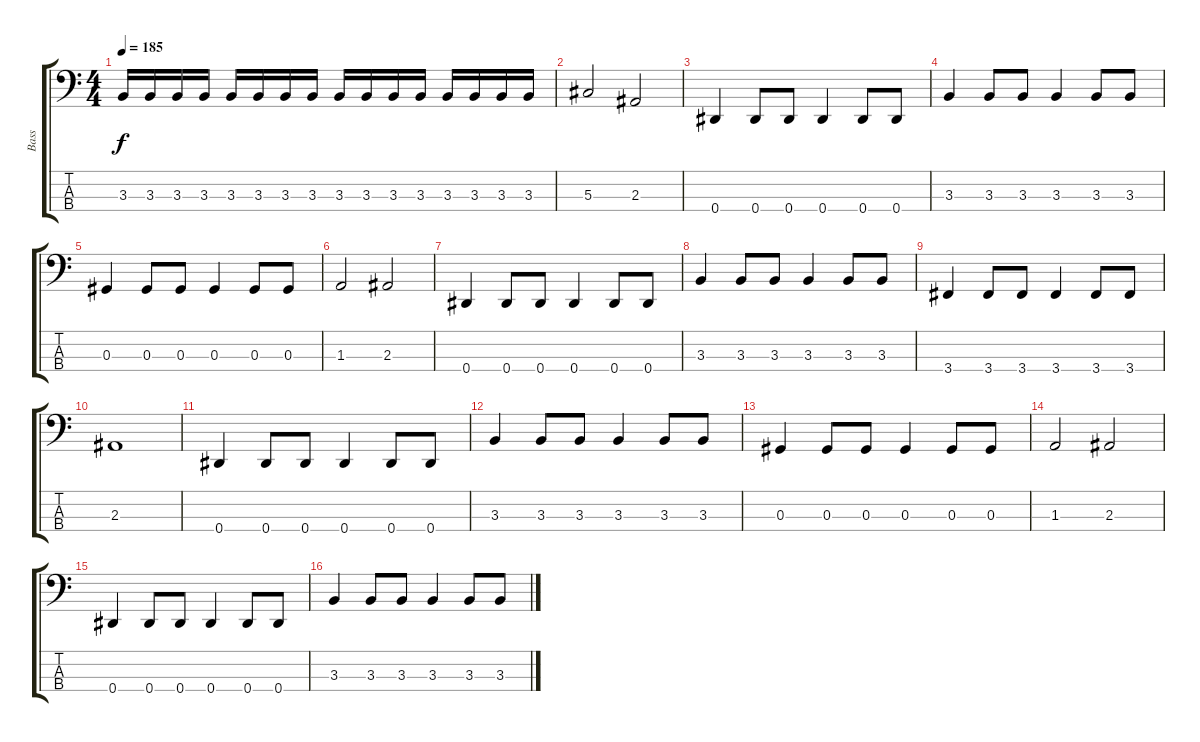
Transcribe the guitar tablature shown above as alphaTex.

\track ("Bass" "Bass") {instrument electricbasspick}
\staff {score tabs}
\tuning (Gb2 Db2 Ab1 Eb1) {hide}
\ts (4 4)
\tempo 185
\clef f4
\ks c
3.3.16{dy f} 3.3.16 3.3.16 3.3.16 3.3.16 3.3.16 3.3.16 3.3.16 3.3.16 3.3.16 3.3.16 3.3.16 3.3.16 3.3.16 3.3.16 3.3.16 |
5.3.2 2.3.2 |
0.4.4 0.4.8 0.4.8 0.4.4 0.4.8 0.4.8 |
3.3.4 3.3.8 3.3.8 3.3.4 3.3.8 3.3.8 |
0.3.4 0.3.8 0.3.8 0.3.4 0.3.8 0.3.8 |
1.3.2 2.3.2 |
0.4.4 0.4.8 0.4.8 0.4.4 0.4.8 0.4.8 |
3.3.4 3.3.8 3.3.8 3.3.4 3.3.8 3.3.8 |
3.4.4 3.4.8 3.4.8 3.4.4 3.4.8 3.4.8 |
2.3.1 |
0.4.4 0.4.8 0.4.8 0.4.4 0.4.8 0.4.8 |
3.3.4 3.3.8 3.3.8 3.3.4 3.3.8 3.3.8 |
0.3.4 0.3.8 0.3.8 0.3.4 0.3.8 0.3.8 |
1.3.2 2.3.2 |
0.4.4 0.4.8 0.4.8 0.4.4 0.4.8 0.4.8 |
3.3.4 3.3.8 3.3.8 3.3.4 3.3.8 3.3.8
